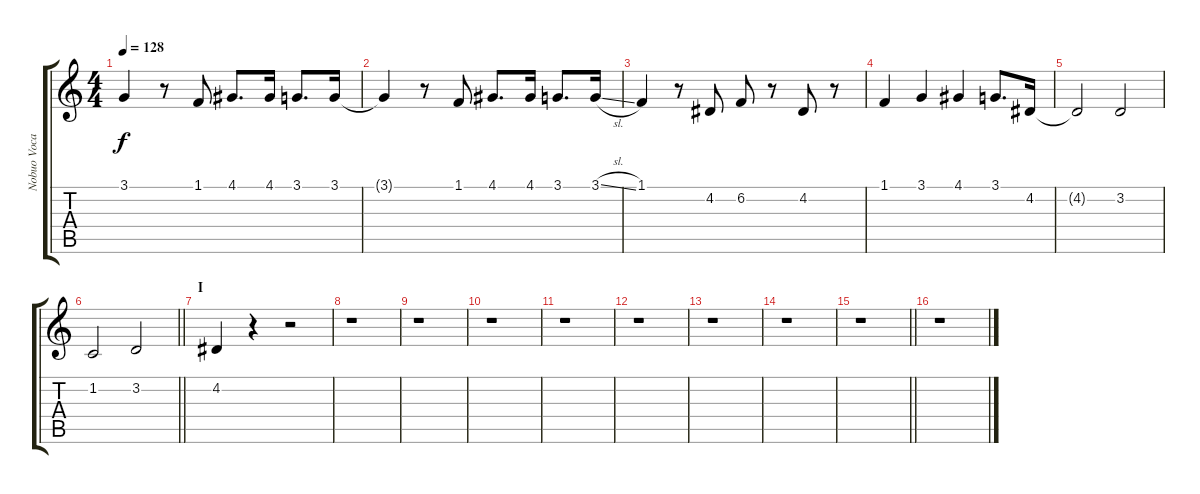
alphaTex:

\track ("Nobuo Vocals" "Nobuo Voca") {instrument tenorsax}
\staff {score tabs}
\tuning (E4 B3 G3 D3 A2 E2) {hide}
\ts (4 4)
\tempo 128
\clef g2
\ks c
3.1{t}.4{dy f} r.8 1.1.8 4.1.8{d} 4.1.16 3.1.8{d} 3.1.16 |
3.1{t}.4 r.8 1.1.8 4.1.8{d} 4.1.16 3.1.8{d} 3.1{sl}.16 |
1.1.4 r.8 4.2.8 6.2.8 r.8 4.2.8 r.8 |
1.1.4 3.1.4 4.1.4 3.1.8{d} 4.2.16 |
4.2{t}.2 3.2.2 |
\barLineRight lightlight
1.2.2 3.2.2 |
\section ("" "I")
4.2.4 r.4 r.2 |
r.1 |
r.1 |
r.1 |
r.1 |
r.1 |
r.1 |
r.1 |
\barLineRight lightlight
r.1 |
r.1
